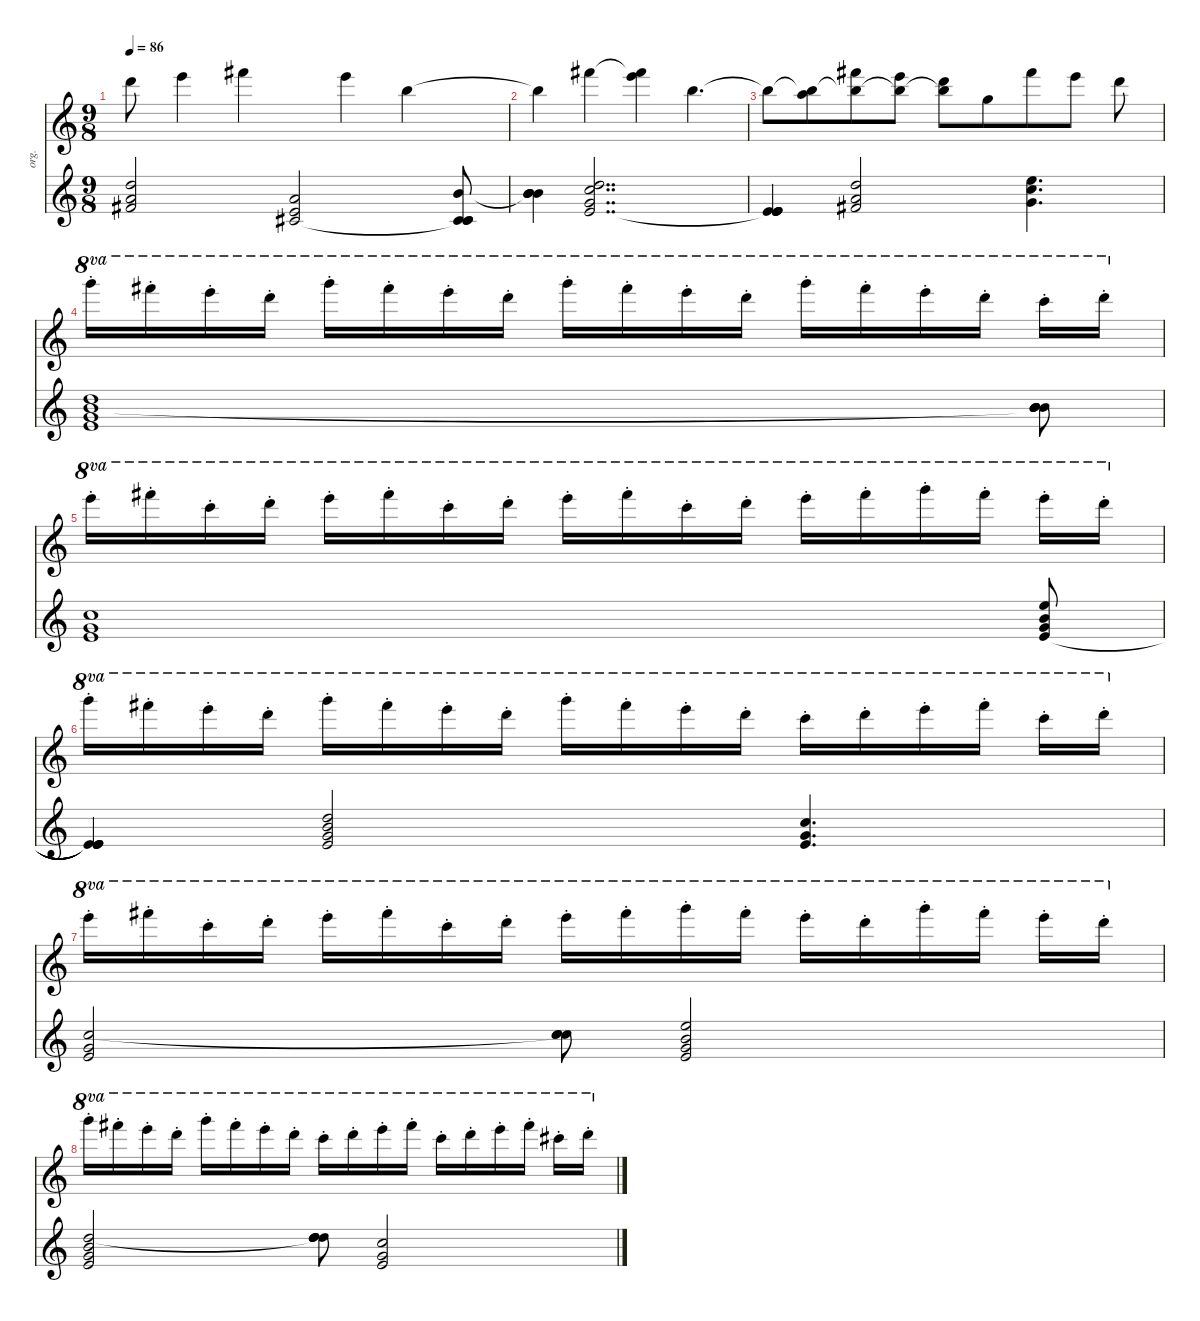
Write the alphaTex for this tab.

\defaultSystemsLayout 4
\hideDynamics
\bracketExtendMode nobrackets
\track ("Organ" "org.") {solo instrument churchorgan}
\staff {score}
\tuning (E4 B3 G3 D3 A2 E2)
\ts (9 8)
\tempo 86
\clef g2
\ks c
22.1{t}.8{dy mf} 24.1.4 26.1{acc #}.4 24.1.4 19.1.4 |
19.1{t}.4 26.1{acc #}.4 (26.1{t acc #} 24.1).4 19.1.4{d} |
19.1{t}.8 (17.1 19.1{t}).8 (26.1{acc #} 19.1{t}).8{beam merge} (24.1 19.1{t}).8{beam split} (22.1 19.1{t}).8 15.1.8{beam merge} 26.1{acc #}.8 24.1.8{beam split} 22.1.8 |
39.1{st}.16{ot 8va} 38.1{st acc #}.16{ot 8va} 36.1{st}.16{ot 8va} 34.1{st}.16{ot 8va beam split} 39.1{st}.16{ot 8va} 38.1{st acc #}.16{ot 8va beam merge} 36.1{st}.16{ot 8va} 34.1{st}.16{ot 8va beam split} 39.1{st}.16{ot 8va} 38.1{st acc #}.16{ot 8va} 36.1{st}.16{ot 8va} 34.1{st}.16{ot 8va beam split} 39.1{st}.16{ot 8va} 38.1{st acc #}.16{ot 8va} 36.1{st}.16{ot 8va} 34.1{st}.16{ot 8va beam split} 32.1{st}.16{ot 8va} 34.1{st}.16{ot 8va beam split} |
36.1{st}.16{ot 8va} 38.1{st acc #}.16{ot 8va} 32.1{st}.16{ot 8va} 34.1{st}.16{ot 8va beam split} 36.1{st}.16{ot 8va} 38.1{st acc #}.16{ot 8va beam merge} 32.1{st}.16{ot 8va} 34.1{st}.16{ot 8va beam split} 36.1{st}.16{ot 8va} 38.1{st acc #}.16{ot 8va} 32.1{st}.16{ot 8va} 34.1{st}.16{ot 8va beam split} 36.1{st}.16{ot 8va} 38.1{st acc #}.16{ot 8va} 39.1{st}.16{ot 8va} 38.1{st acc #}.16{ot 8va beam split} 36.1{st}.16{ot 8va} 34.1{st}.16{ot 8va beam split} |
39.1{st}.16{ot 8va} 38.1{st acc #}.16{ot 8va} 36.1{st}.16{ot 8va} 34.1{st}.16{ot 8va beam split} 39.1{st}.16{ot 8va} 38.1{st acc #}.16{ot 8va beam merge} 36.1{st}.16{ot 8va} 34.1{st}.16{ot 8va beam split} 39.1{st}.16{ot 8va} 38.1{st acc #}.16{ot 8va} 36.1{st}.16{ot 8va} 34.1{st}.16{ot 8va beam split} 32.1{st}.16{ot 8va} 34.1{st}.16{ot 8va} 36.1{st}.16{ot 8va} 38.1{st acc #}.16{ot 8va beam split} 32.1{st}.16{ot 8va} 34.1{st}.16{ot 8va beam split} |
36.1{st}.16{ot 8va} 38.1{st acc #}.16{ot 8va} 32.1{st}.16{ot 8va} 34.1{st}.16{ot 8va beam split} 36.1{st}.16{ot 8va} 38.1{st acc #}.16{ot 8va beam merge} 32.1{st}.16{ot 8va} 34.1{st}.16{ot 8va beam split} 36.1{st}.16{ot 8va} 38.1{st acc #}.16{ot 8va} 39.1{st}.16{ot 8va} 38.1{st acc #}.16{ot 8va beam split} 36.1{st}.16{ot 8va} 34.1{st}.16{ot 8va} 39.1{st}.16{ot 8va} 38.1{st acc #}.16{ot 8va beam split} 36.1{st}.16{ot 8va} 34.1{st}.16{ot 8va beam split} |
39.1{st}.16{ot 8va} 38.1{st acc #}.16{ot 8va} 36.1{st}.16{ot 8va} 34.1{st}.16{ot 8va beam split} 39.1{st}.16{ot 8va} 38.1{st acc #}.16{ot 8va beam merge} 36.1{st}.16{ot 8va} 34.1{st}.16{ot 8va beam split} 32.1{st}.16{ot 8va} 34.1{st}.16{ot 8va} 36.1{st}.16{ot 8va} 38.1{st acc #}.16{ot 8va} 32.1{st}.16{ot 8va} 34.1{st}.16{ot 8va} 36.1{st}.16{ot 8va} 38.1{st acc #}.16{ot 8va beam split} 33.1{st acc #}.16{ot 8va} 34.1{st}.16{ot 8va}
\staff {score}
\tuning (G2 D2 A1 E1 B0)
\clef g2
\ottava regular
\simile none
\ks c
(31.1 26.1 23.1{acc #}).2{dy mf} (26.1 21.1 18.1{acc #}).2 (18.1{t acc #} 18.1{t} 18.1{t} 28.1).8 |
(28.1{t} 28.1{t} 28.1{t} 28.1{t acc #}).4 (31.1 29.1 24.1 21.1).2{dd} |
(21.1{t} 21.1{t} 21.1{t} 21.1{t}).4 (31.1 26.1 23.1{acc #}).2 (24.1 29.1 33.1).4{d} |
(31.1 21.1 24.1 28.1).1 (28.1{t} 28.1{t} 28.1{t} 28.1{t}).8 |
(21.1 24.1 29.1).1 (24.1 28.1 33.1 21.1).8 |
(21.1{t} 21.1{t} 21.1{t} 21.1{t}).4 (24.1 28.1 31.1 21.1).2 (29.1 24.1 21.1).4{d} |
(21.1 24.1 29.1).2 (29.1{t} 29.1{t} 29.1{t}).8 (33.1 28.1 24.1 21.1).2 |
(21.1 24.1 28.1 31.1).2 (31.1{t} 31.1{t} 31.1{t} 31.1{t}).8 (21.1 24.1 29.1).2
